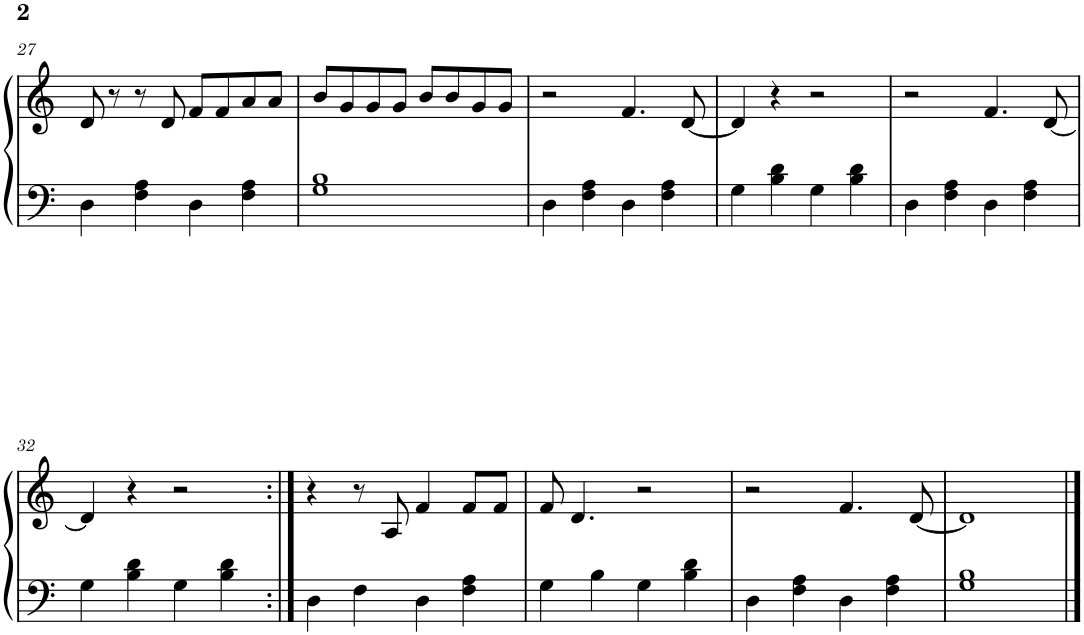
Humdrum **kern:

**kern	**kern
*part1	*part1
*staff2	*staff1
*I"Piano	*
*I'Pno.	*
!!LO:PB:g=z
*clefF4	*clefG2
*k[]	*k[]
*M4/4	*M4/4
=27	=27
4D\	8d/
.	8r
4F\ 4A\	8r
.	8d/
4D\	8f/L
.	8f/
4F\ 4A\	8a/
.	8a/J
=28	=28
1G 1B	8b/L
.	8g/
.	8g/
.	8g/J
.	8b/L
.	8b/
.	8g/
.	8g/J
=29	=29
4D\	2r
4F\ 4A\	.
4D\	4.f/
4F\ 4A\	.
.	[8d/
=30	=30
4G\	4d/]
4B\ 4d\	4r
4G\	2r
4B\ 4d\	.
=31	=31
4D\	2r
4F\ 4A\	.
4D\	4.f/
4F\ 4A\	.
.	[8d/
!!LO:LB:g=z
=32	=32
4G\	4d/]
4B\ 4d\	4r
4G\	2r
4B\ 4d\	.
=33:|!	=33:|!
4D\	4r
4F\	8r
.	8A/
4D\	4f/
4F\ 4A\	8f/L
.	8f/J
=34	=34
4G\	8f/
.	4.d/
4B\	.
4G\	2r
4B\ 4d\	.
=35	=35
4D\	2r
4F\ 4A\	.
4D\	4.f/
4F\ 4A\	.
.	[8d/
=36	=36
1G 1B	1d]
==	==
*-	*-
